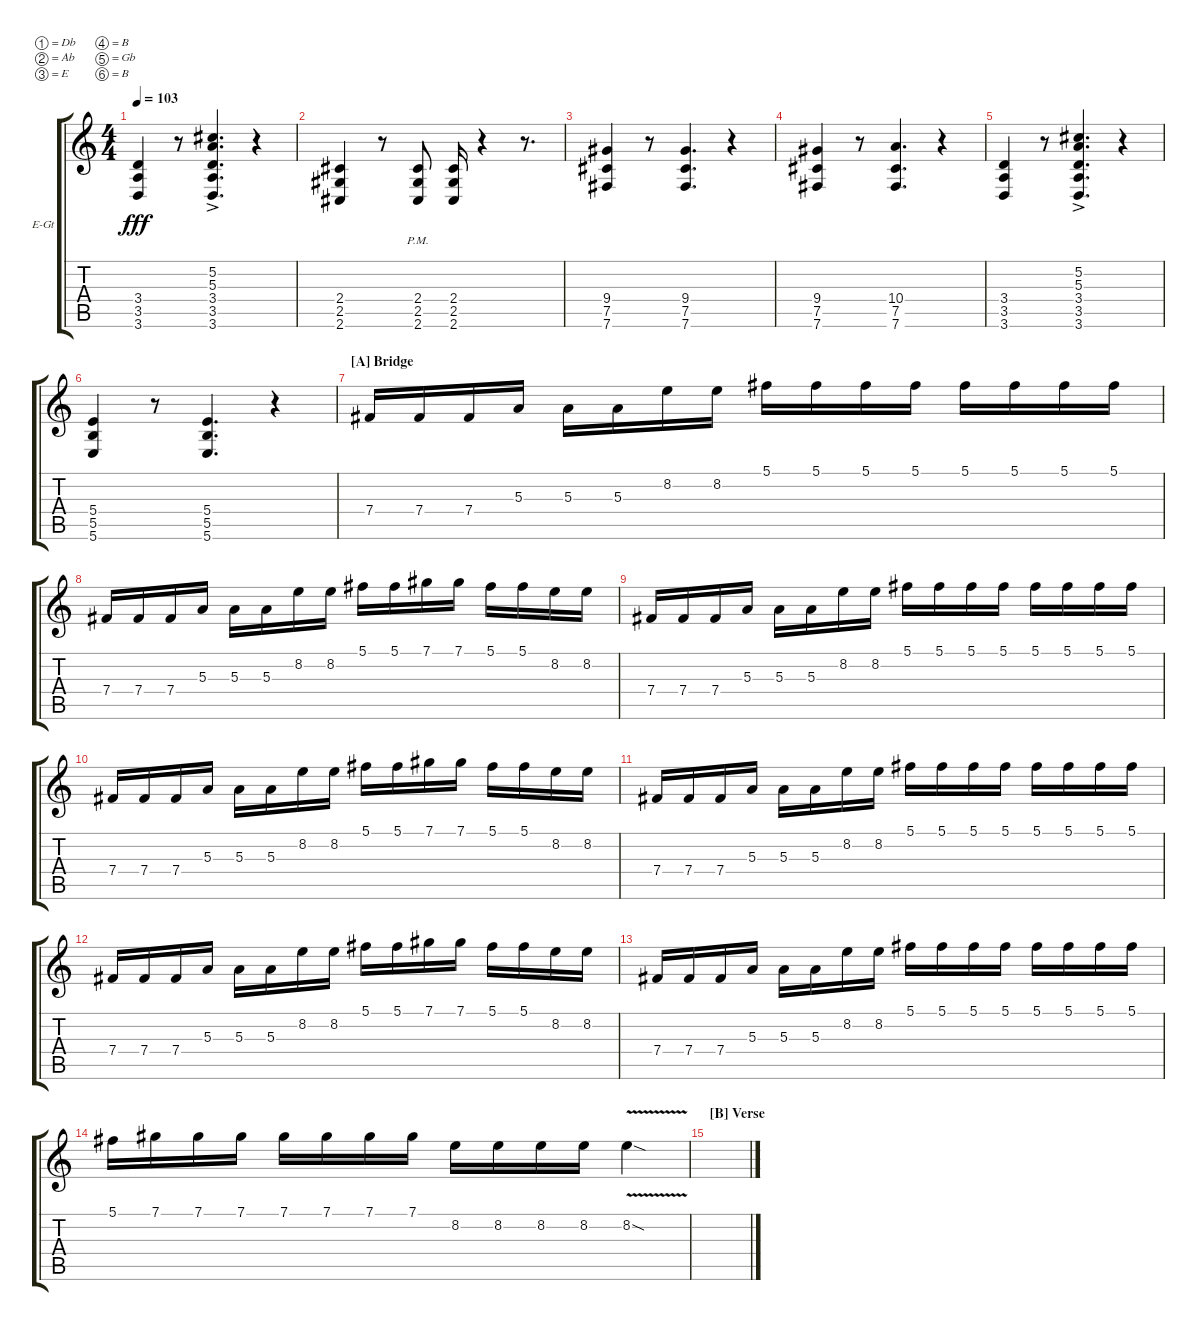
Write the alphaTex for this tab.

\bracketExtendMode groupsimilarinstruments
\firstSystemTrackNameOrientation horizontal
\otherSystemsTrackNameOrientation horizontal
\track ("Ру - dist" "E-Gt") {instrument distortionguitar}
\staff {score tabs}
\tuning (Db4 Ab3 E3 B2 Gb2 B1)
\ts (4 4)
\tempo 103
\clef g2
\ks c
(3.5 3.4 3.6).4{dy fff} r.8 (3.6 3.5 3.4 5.3{ac} 5.2{ac}).4{d} r.4 |
(2.5 2.4 2.6).4 r.8 (2.6{pm} 2.5{pm} 2.4{pm}).8 (2.6 2.5 2.4).16 r.4 r.8{d} |
(7.5 9.4 7.6).4 r.8 (7.6 7.5 9.4).4{d} r.4 |
(7.5 9.4 7.6).4 r.8 (7.6 7.5 10.4).4{d} r.4 |
(3.5 3.4 3.6).4 r.8 (3.6 3.5 3.4 5.3{ac} 5.2{ac}).4{d} r.4 |
(5.5 5.4 5.6).4 r.8 (5.6 5.5 5.4).4{d} r.4 |
\section ("A" "Bridge")
7.4.16 7.4.16 7.4.16 5.3.16 5.3.16 5.3.16 8.2.16 8.2.16 5.1.16 5.1.16 5.1.16 5.1.16 5.1.16 5.1.16 5.1.16 5.1.16 |
7.4.16 7.4.16 7.4.16 5.3.16 5.3.16 5.3.16 8.2.16 8.2.16 5.1.16 5.1.16 7.1.16 7.1.16 5.1.16 5.1.16 8.2.16 8.2.16 |
7.4.16 7.4.16 7.4.16 5.3.16 5.3.16 5.3.16 8.2.16 8.2.16 5.1.16 5.1.16 5.1.16 5.1.16 5.1.16 5.1.16 5.1.16 5.1.16 |
7.4.16 7.4.16 7.4.16 5.3.16 5.3.16 5.3.16 8.2.16 8.2.16 5.1.16 5.1.16 7.1.16 7.1.16 5.1.16 5.1.16 8.2.16 8.2.16 |
7.4.16 7.4.16 7.4.16 5.3.16 5.3.16 5.3.16 8.2.16 8.2.16 5.1.16 5.1.16 5.1.16 5.1.16 5.1.16 5.1.16 5.1.16 5.1.16 |
7.4.16 7.4.16 7.4.16 5.3.16 5.3.16 5.3.16 8.2.16 8.2.16 5.1.16 5.1.16 7.1.16 7.1.16 5.1.16 5.1.16 8.2.16 8.2.16 |
7.4.16 7.4.16 7.4.16 5.3.16 5.3.16 5.3.16 8.2.16 8.2.16 5.1.16 5.1.16 5.1.16 5.1.16 5.1.16 5.1.16 5.1.16 5.1.16 |
5.1.16 7.1.16 7.1.16 7.1.16 7.1.16 7.1.16 7.1.16 7.1.16 8.2.16 8.2.16 8.2.16 8.2.16 8.2{v sod}.4 |
\section ("B" "Verse")
